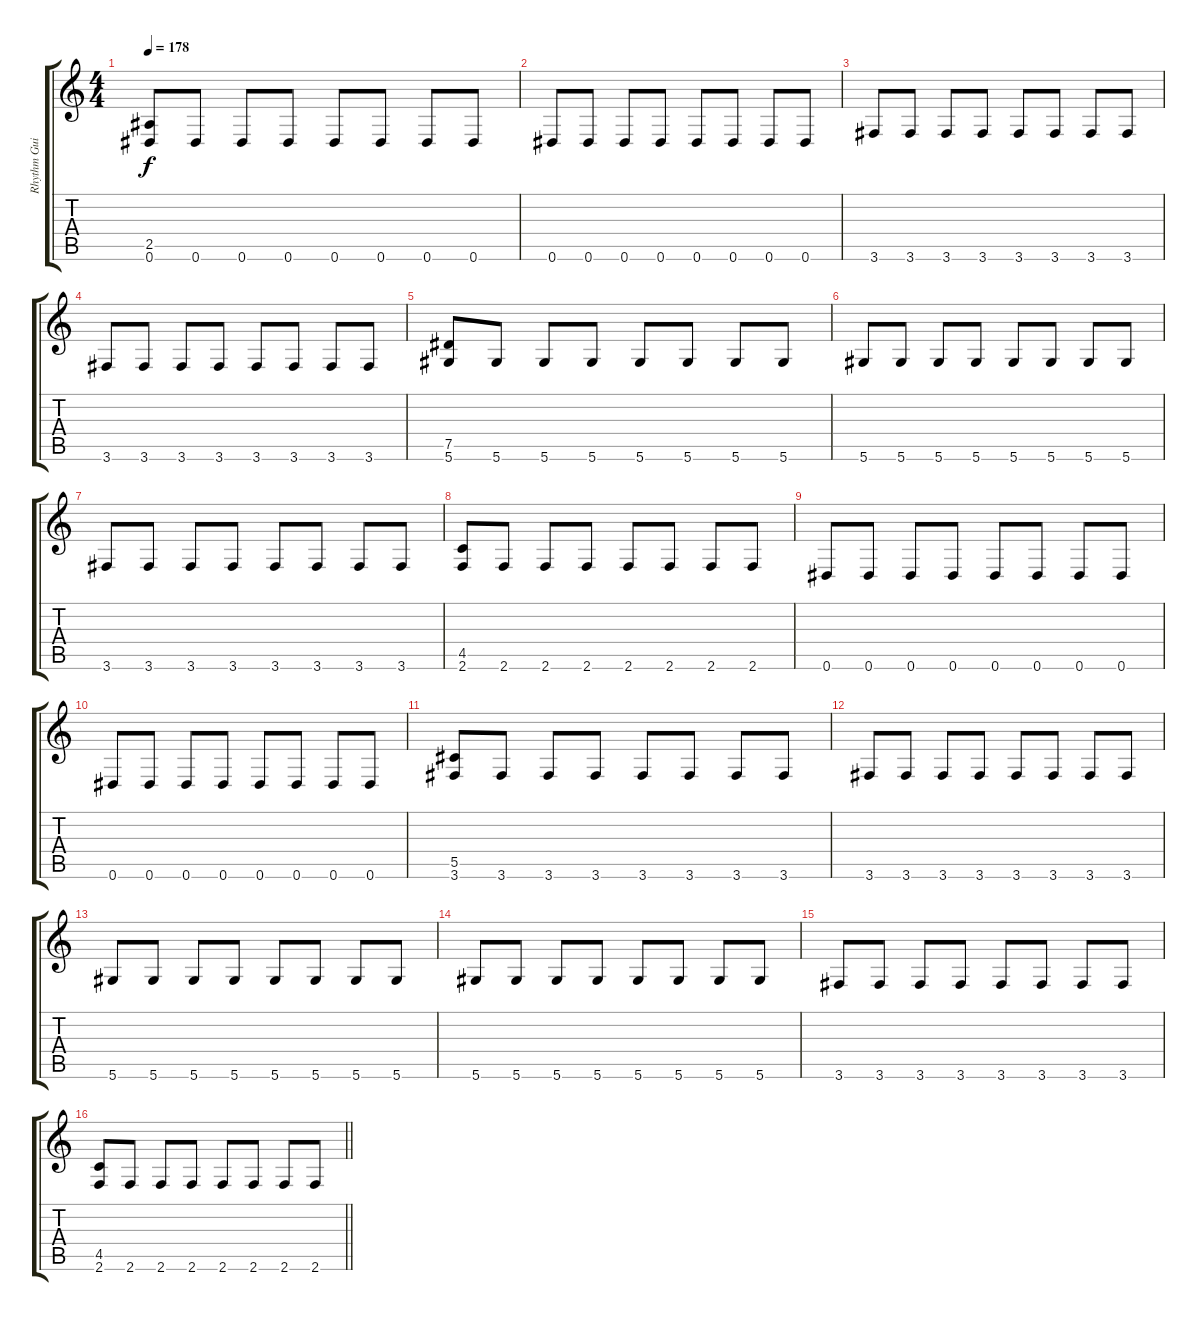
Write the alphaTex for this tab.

\track ("Rhythm Guitar" "Rhythm Gui") {instrument distortionguitar}
\staff {score tabs}
\tuning (Eb4 Bb3 Gb3 Db3 Ab2 Eb2) {hide}
\ts (4 4)
\tempo 178
\clef g2
\ks c
(2.5 0.6).8{dy f} 0.6.8 0.6.8 0.6.8 0.6.8 0.6.8 0.6.8 0.6.8 |
0.6.8 0.6.8 0.6.8 0.6.8 0.6.8 0.6.8 0.6.8 0.6.8 |
3.6.8 3.6.8 3.6.8 3.6.8 3.6.8 3.6.8 3.6.8 3.6.8 |
3.6.8 3.6.8 3.6.8 3.6.8 3.6.8 3.6.8 3.6.8 3.6.8 |
(7.5 5.6).8 5.6.8 5.6.8 5.6.8 5.6.8 5.6.8 5.6.8 5.6.8 |
5.6.8 5.6.8 5.6.8 5.6.8 5.6.8 5.6.8 5.6.8 5.6.8 |
3.6.8 3.6.8 3.6.8 3.6.8 3.6.8 3.6.8 3.6.8 3.6.8 |
(4.5 2.6).8 2.6.8 2.6.8 2.6.8 2.6.8 2.6.8 2.6.8 2.6.8 |
0.6.8 0.6.8 0.6.8 0.6.8 0.6.8 0.6.8 0.6.8 0.6.8 |
0.6.8 0.6.8 0.6.8 0.6.8 0.6.8 0.6.8 0.6.8 0.6.8 |
(5.5 3.6).8 3.6.8 3.6.8 3.6.8 3.6.8 3.6.8 3.6.8 3.6.8 |
3.6.8 3.6.8 3.6.8 3.6.8 3.6.8 3.6.8 3.6.8 3.6.8 |
5.6.8 5.6.8 5.6.8 5.6.8 5.6.8 5.6.8 5.6.8 5.6.8 |
5.6.8 5.6.8 5.6.8 5.6.8 5.6.8 5.6.8 5.6.8 5.6.8 |
3.6.8 3.6.8 3.6.8 3.6.8 3.6.8 3.6.8 3.6.8 3.6.8 |
\barLineRight lightlight
(4.5 2.6).8 2.6.8 2.6.8 2.6.8 2.6.8 2.6.8 2.6.8 2.6.8
